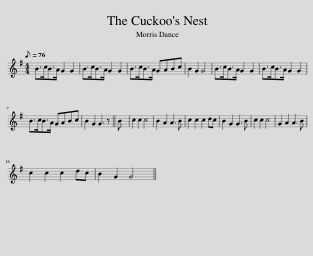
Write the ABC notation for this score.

X:1
L:1/8
Q:1/8=76
M:4/4
I:linebreak $
K:G
V:1 treble
V:1
 B>cB>A G2 G2 | B>cB>A G2 G2 | B>cB>A GABc | B2 G2 G4 | B>cB>A G2 G2 | %5
 B>cB>A G2 G2 |$ B>cB>A GABc | B2 G2 G3 z || B | c2 c2 c4 | %10
 B2 A2 A3 B | c2 c2 c2 dc | B2 G2 G3 B | c2 c2 c4 | G2 A2 A3 B |$ %15
 c2 c2 c2 dc | B2 G2 G4 || %17
